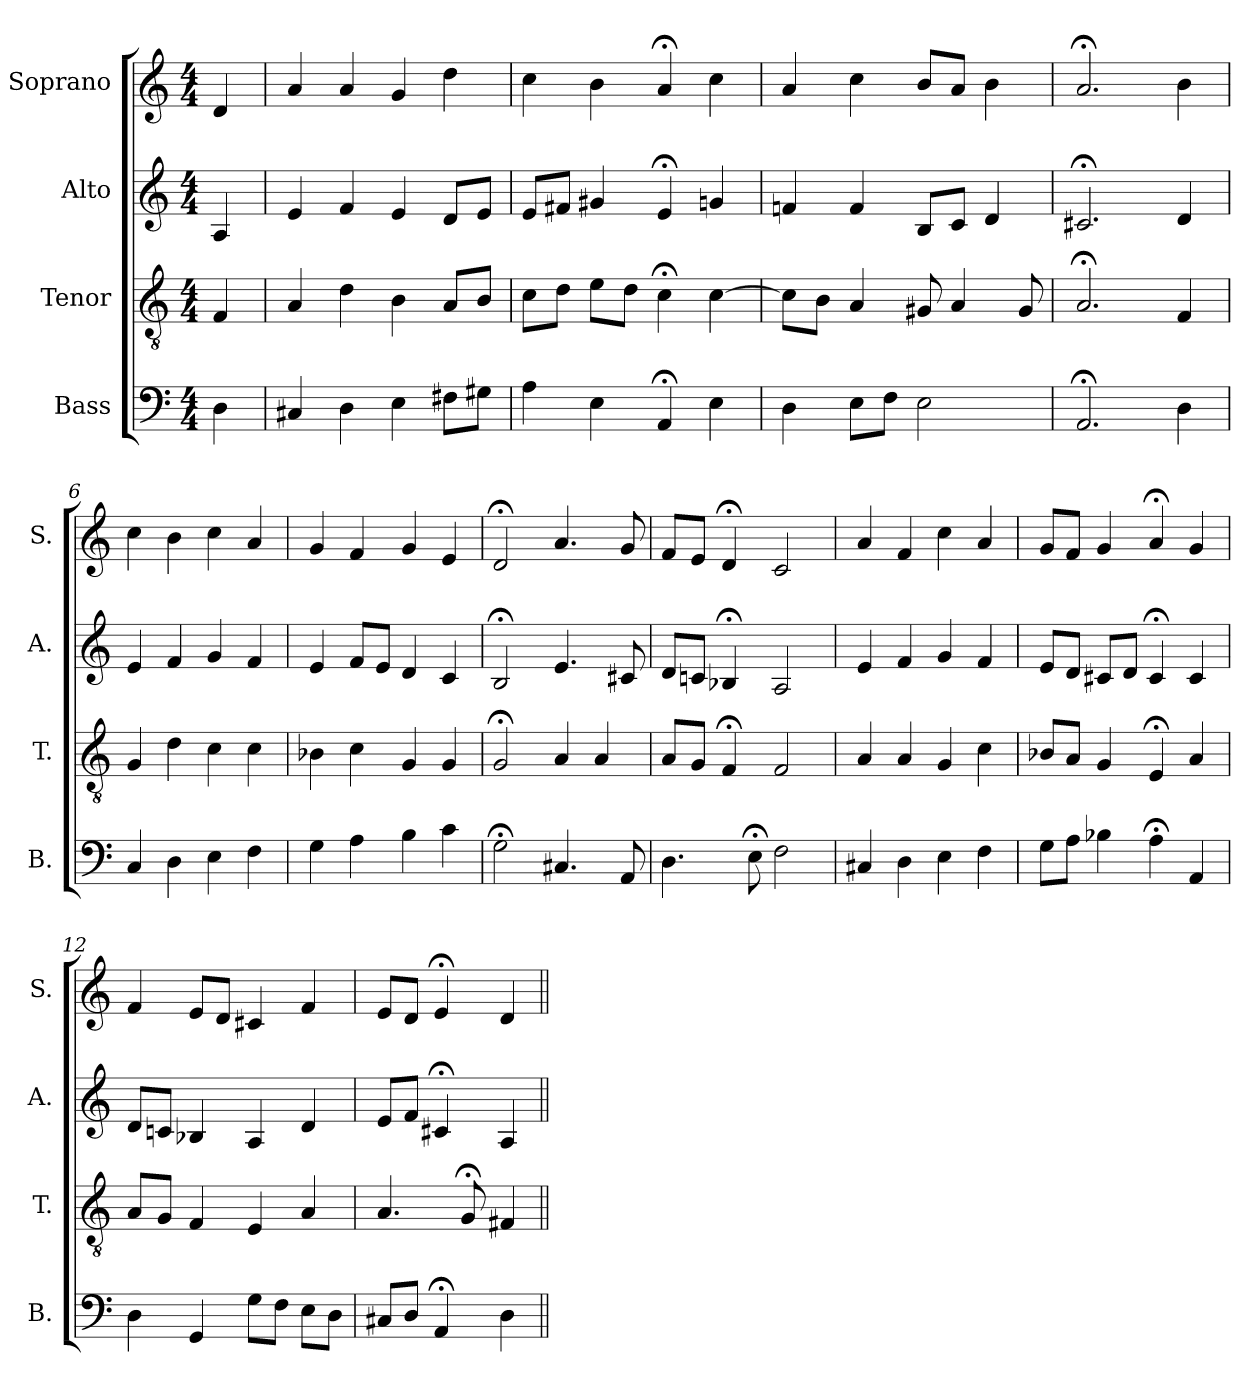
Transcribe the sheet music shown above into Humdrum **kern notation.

**kern	**kern	**kern	**kern
*part4	*part3	*part2	*part1
*staff4	*staff3	*staff2	*staff1
*I"Bass	*I"Tenor	*I"Alto	*I"Soprano
*I'B.	*I'T.	*I'A.	*I'S.
*clefF4	*clefGv2	*clefG2	*clefG2
*	*ITrd7c12	*	*
*k[]	*k[]	*k[]	*k[]
*C:	*C:	*C:	*C:
*M4/4	*M4/4	*M4/4	*M4/4
=1	=1	=1	=1
4D\	4FF/	4A/	4d/
=2	=2	=2	=2
4C#X/	4AA/	4e/	4a/
4D\	4D\	4f/	4a/
4E\	4BB\	4e/	4g/
8F#X\L	8AA/L	8d/L	4dd\
8G#X\J	8BB/J	8e/J	.
=3	=3	=3	=3
4A\	8C\L	8e/L	4cc\
.	8D\J	8f#X/J	.
4E\	8E\L	4g#X/	4b\
.	8D\J	.	.
4AA;</	4C;<\	4e;</	4a;</
4E\	[4C\	4gn/	4cc\
=4	=4	=4	=4
4D\	8C\L]	4fn/	4a/
.	8BB\J	.	.
8E\L	4AA/	4f/	4cc\
8F\J	.	.	.
2E\	8GG#X/	8B/L	8b/L
.	4AA/	8c/J	8a/J
.	.	4d/	4b\
.	8GG#/	.	.
=5	=5	=5	=5
2.AA;</	2.AA;</	2.c#X;</	2.a;</
4D\	4FF/	4d/	4b\
!!LO:LB:g=z
=6	=6	=6	=6
4C/	4GG/	4e/	4cc\
4D\	4D\	4f/	4b\
4E\	4C\	4g/	4cc\
4F\	4C\	4f/	4a/
=7	=7	=7	=7
4G\	4BB-X\	4e/	4g/
4A\	4C\	8f/L	4f/
.	.	8e/J	.
4B\	4GG/	4d/	4g/
4c\	4GG/	4c/	4e/
=8	=8	=8	=8
2G;<\	2GG;</	2B;</	2d;</
4.C#X/	4AA/	4.e/	4.a/
.	4AA/	.	.
8AA/	.	8c#X/	8g/
=9	=9	=9	=9
4.D\	8AA/L	8d/L	8f/L
.	8GG/J	8cn/J	8e/J
.	4FF;</	4B-X;</	4d;</
8E;<\	.	.	.
2F\	2FF/	2A/	2c/
!!LO:PB:g=z
=10	=10	=10	=10
4C#X/	4AA/	4e/	4a/
4D\	4AA/	4f/	4f/
4E\	4GG/	4g/	4cc\
4F\	4C\	4f/	4a/
=11	=11	=11	=11
8G\L	8BB-X/L	8e/L	8g/L
8A\J	8AA/J	8d/J	8f/J
4B-X\	4GG/	8c#X/L	4g/
.	.	8d/J	.
4A;<\	4EE;</	4c#;</	4a;</
4AA/	4AA/	4c#/	4g/
=12	=12	=12	=12
4D\	8AA/L	8d/L	4f/
.	8GG/J	8cn/J	.
4GG/	4FF/	4B-X/	8e/L
.	.	.	8d/J
8G\L	4EE/	4A/	4c#X/
8F\J	.	.	.
8E\L	4AA/	4d/	4f/
8D\J	.	.	.
=13	=13	=13	=13
8C#X/L	4.AA/	8e/L	8e/L
8D/J	.	8f/J	8d/J
4AA;</	.	4c#X;</	4e;</
.	8GG;</	.	.
4D\	4FF#X/	4A/	4d/
=||	=||	=||	=||
*-	*-	*-	*-
